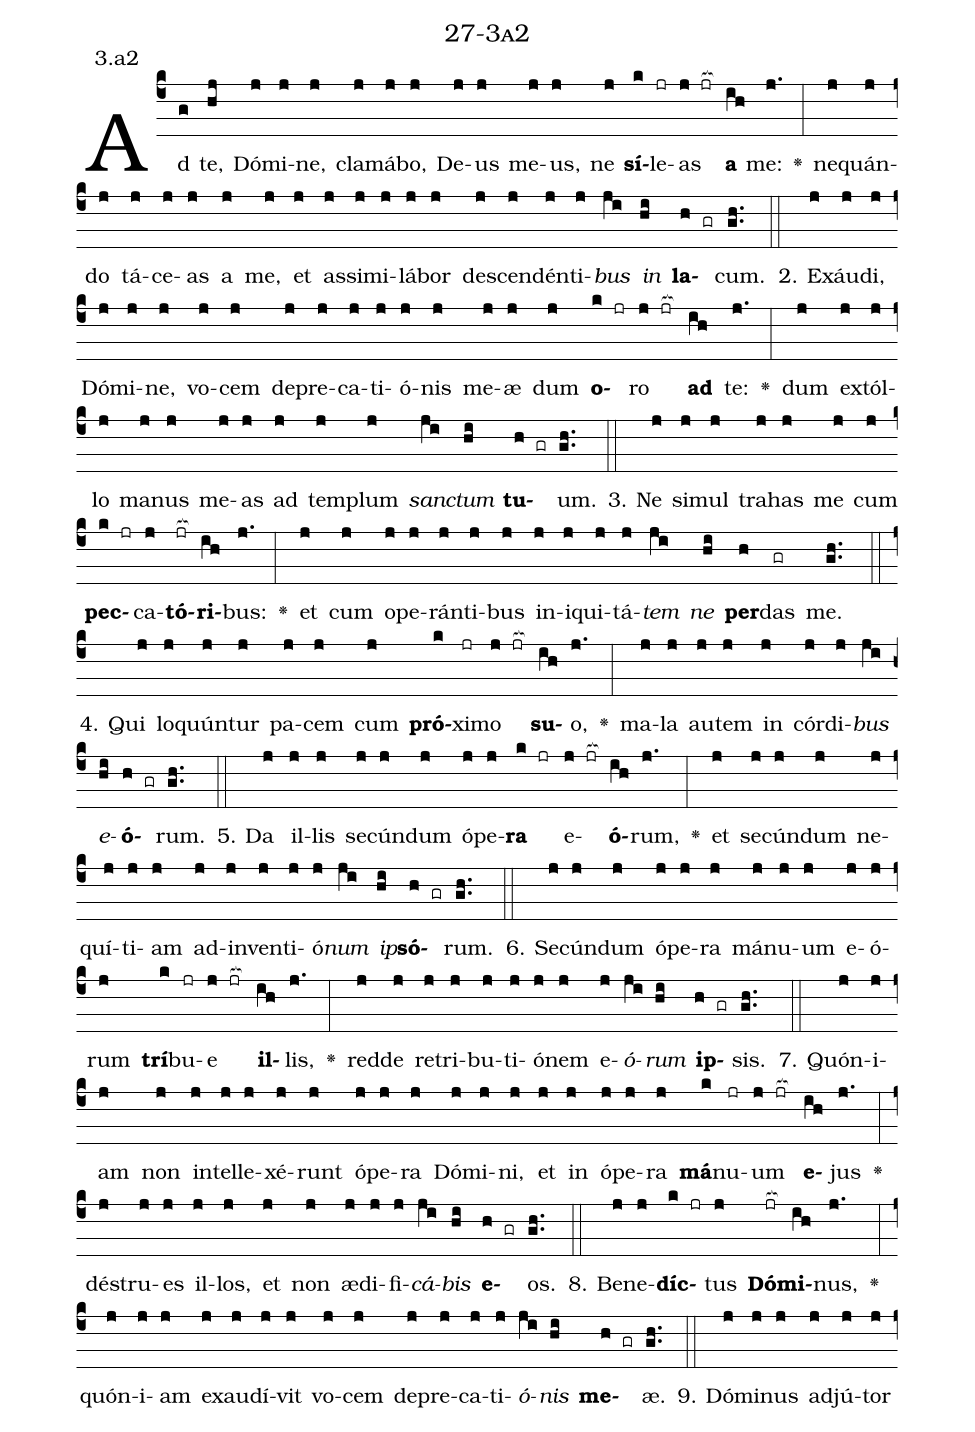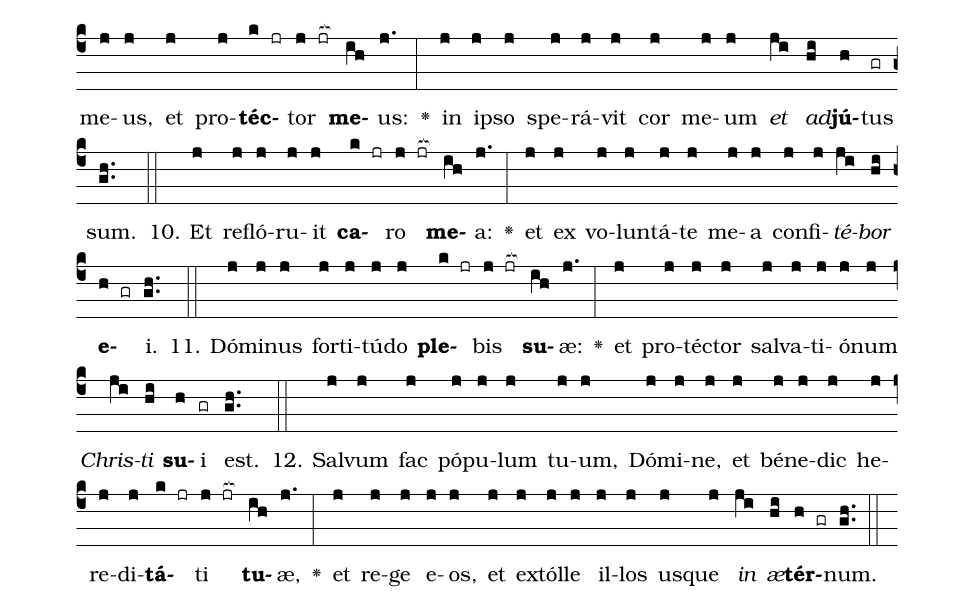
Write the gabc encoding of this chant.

name: 27-3a2;
annotation: 3.a2;
%%
(c4)Ad(g) te,(hj) Dó(j)mi(j)ne,(j) cla(j)má(j)bo,(j) De(j)us(j) me(j)us,(j) ne(j) <b>sí</b>(k)le(jr)as(j jr[ocb:1{]) <b>a</b>(ih[ocb:0}]) me:(j.) <v>\greheightstar</v>(:) ne(j)quán(j)do(j) tá(j)ce(j)as(j) a(j) me,(j) et(j) as(j)si(j)mi(j)lá(j)bor(j) de(j)scen(j)dén(j)ti(j)<i>bus</i>(ji) <i>in</i>(hi) <b>la</b>(h gr)cum.(gh..) (::)
2. Ex(j)áu(j)di,(j) Dó(j)mi(j)ne,(j) vo(j)cem(j) de(j)pre(j)ca(j)ti(j)ó(j)nis(j) me(j)æ(j) dum(j) <b>o</b>(k jr)ro(j jr[ocb:1{]) <b>ad</b>(ih[ocb:0}]) te:(j.) <v>\greheightstar</v>(:) dum(j) ex(j)tól(j)lo(j) ma(j)nus(j) me(j)as(j) ad(j) tem(j)plum(j) <i>sanc</i>(ji)<i>tum</i>(hi) <b>tu</b>(h gr)um.(gh..) (::)
3. Ne(j) si(j)mul(j) tra(j)has(j) me(j) cum(j) <b>pec</b>(k jr)ca(j)<b>tó</b>(jr[ocb:1{])<b>ri</b>(ih[ocb:0}])bus:(j.) <v>\greheightstar</v>(:) et(j) cum(j) o(j)pe(j)rán(j)ti(j)bus(j) in(j)i(j)qui(j)tá(j)<i>tem</i>(ji) <i>ne</i>(hi) <b>per</b>(h)das(gr) me.(gh..) (::)
4. Qui(j) lo(j)quún(j)tur(j) pa(j)cem(j) cum(j) <b>pró</b>(k)xi(jr)mo(j jr[ocb:1{]) <b>su</b>(ih[ocb:0}])o,(j.) <v>\greheightstar</v>(:) ma(j)la(j) au(j)tem(j) in(j) cór(j)di(j)<i>bus</i>(ji) <i>e</i>(hi)<b>ó</b>(h gr)rum.(gh..) (::)
5. Da(j) il(j)lis(j) se(j)cún(j)dum(j) ó(j)pe(j)<b>ra</b>(k jr) e(j jr[ocb:1{])<b>ó</b>(ih[ocb:0}])rum,(j.) <v>\greheightstar</v>(:) et(j) se(j)cún(j)dum(j) ne(j)quí(j)ti(j)am(j) ad(j)in(j)ven(j)ti(j)ó(j)<i>num</i>(ji) <i>ip</i>(hi)<b>só</b>(h gr)rum.(gh..) (::)
6. Se(j)cún(j)dum(j) ó(j)pe(j)ra(j) má(j)nu(j)um(j) e(j)ó(j)rum(j) <b>trí</b>(k)bu(jr)e(j jr[ocb:1{]) <b>il</b>(ih[ocb:0}])lis,(j.) <v>\greheightstar</v>(:) red(j)de(j) re(j)tri(j)bu(j)ti(j)ó(j)nem(j) e(j)<i>ó</i>(ji)<i>rum</i>(hi) <b>ip</b>(h gr)sis.(gh..) (::)
7. Quón(j)i(j)am(j) non(j) in(j)tel(j)le(j)xé(j)runt(j) ó(j)pe(j)ra(j) Dó(j)mi(j)ni,(j) et(j) in(j) ó(j)pe(j)ra(j) <b>má</b>(k)nu(jr)um(j jr[ocb:1{]) <b>e</b>(ih[ocb:0}])jus(j.) <v>\greheightstar</v>(:) dé(j)stru(j)es(j) il(j)los,(j) et(j) non(j) æ(j)di(j)fi(j)<i>cá</i>(ji)<i>bis</i>(hi) <b>e</b>(h gr)os.(gh..) (::)
8. Be(j)ne(j)<b>díc</b>(k jr)tus(j) <b>Dó</b>(jr[ocb:1{])<b>mi</b>(ih[ocb:0}])nus,(j.) <v>\greheightstar</v>(:) quón(j)i(j)am(j) ex(j)au(j)dí(j)vit(j) vo(j)cem(j) de(j)pre(j)ca(j)ti(j)<i>ó</i>(ji)<i>nis</i>(hi) <b>me</b>(h gr)æ.(gh..) (::)
9. Dó(j)mi(j)nus(j) ad(j)jú(j)tor(j) me(j)us,(j) et(j) pro(j)<b>téc</b>(k jr)tor(j jr[ocb:1{]) <b>me</b>(ih[ocb:0}])us:(j.) <v>\greheightstar</v>(:) in(j) ip(j)so(j) spe(j)rá(j)vit(j) cor(j) me(j)um(j) <i>et</i>(ji) <i>ad</i>(hi)<b>jú</b>(h)tus(gr) sum.(gh..) (::)
10. Et(j) re(j)fló(j)ru(j)it(j) <b>ca</b>(k jr)ro(j jr[ocb:1{]) <b>me</b>(ih[ocb:0}])a:(j.) <v>\greheightstar</v>(:) et(j) ex(j) vo(j)lun(j)tá(j)te(j) me(j)a(j) con(j)fi(j)<i>té</i>(ji)<i>bor</i>(hi) <b>e</b>(h gr)i.(gh..) (::)
11. Dó(j)mi(j)nus(j) for(j)ti(j)tú(j)do(j) <b>ple</b>(k jr)bis(j jr[ocb:1{]) <b>su</b>(ih[ocb:0}])æ:(j.) <v>\greheightstar</v>(:) et(j) pro(j)téc(j)tor(j) sal(j)va(j)ti(j)ó(j)num(j) <i>Chris</i>(ji)<i>ti</i>(hi) <b>su</b>(h)i(gr) est.(gh..) (::)
12. Sal(j)vum(j) fac(j) pó(j)pu(j)lum(j) tu(j)um,(j) Dó(j)mi(j)ne,(j) et(j) bé(j)ne(j)dic(j) he(j)re(j)di(j)<b>tá</b>(k jr)ti(j jr[ocb:1{]) <b>tu</b>(ih[ocb:0}])æ,(j.) <v>\greheightstar</v>(:) et(j) re(j)ge(j) e(j)os,(j) et(j) ex(j)tól(j)le(j) il(j)los(j) us(j)que(j) <i>in</i>(ji) <i>æ</i>(hi)<b>tér</b>(h gr)num.(gh..) (::)
